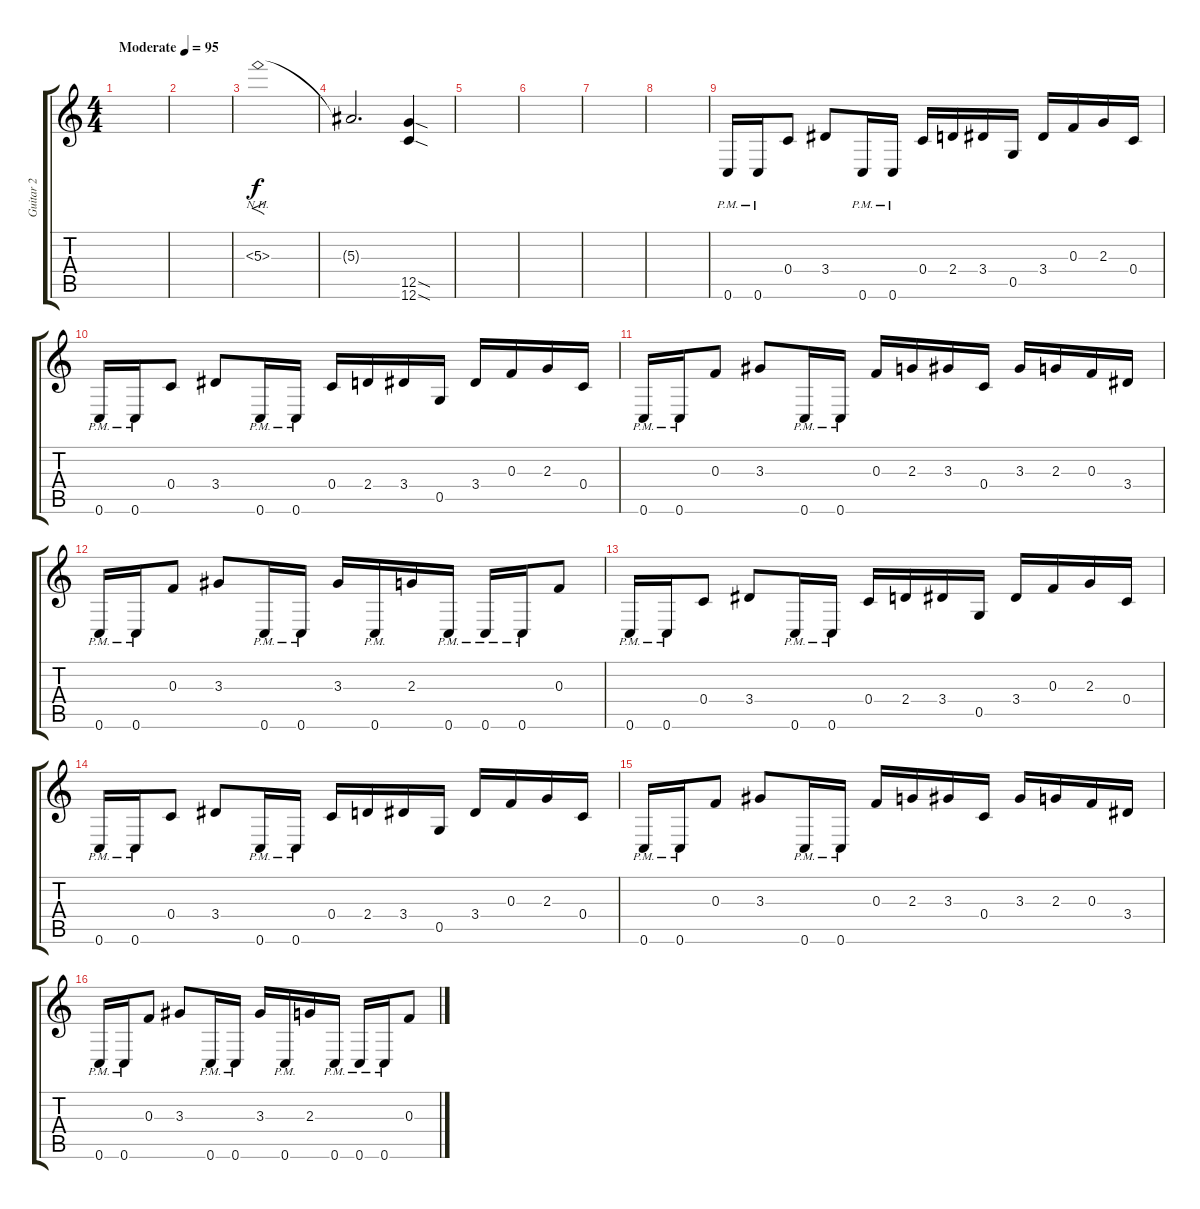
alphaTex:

\track ("Guitar 2" "Guitar 2") {instrument distortionguitar}
\staff {score tabs}
\tuning (D4 A3 F3 C3 G2 C2) {hide}
\ts (4 4)
\tempo (95 "Moderate")
\clef g2
\ks c
|
|
5.3{nh}.1{f} |
5.3{t}.2{d dy f} (12.5{sod} 12.6{sod}).4 |
|
|
|
|
0.6{pm}.16 0.6{pm}.16 0.4.8 3.4.8 0.6{pm}.16 0.6{pm}.16 0.4.16 2.4.16 3.4.16 0.5.16 3.4.16 0.3.16 2.3.16 0.4.16 |
0.6{pm}.16 0.6{pm}.16 0.4.8 3.4.8 0.6{pm}.16 0.6{pm}.16 0.4.16 2.4.16 3.4.16 0.5.16 3.4.16 0.3.16 2.3.16 0.4.16 |
0.6{pm}.16 0.6{pm}.16 0.3.8 3.3.8 0.6{pm}.16 0.6{pm}.16 0.3.16 2.3.16 3.3.16 0.4.16 3.3.16 2.3.16 0.3.16 3.4.16 |
0.6{pm}.16 0.6{pm}.16 0.3.8 3.3.8 0.6{pm}.16 0.6{pm}.16 3.3.16 0.6{pm}.16 2.3.16 0.6{pm}.16 0.6{pm}.16 0.6{pm}.16 0.3.8 |
0.6{pm}.16 0.6{pm}.16 0.4.8 3.4.8 0.6{pm}.16 0.6{pm}.16 0.4.16 2.4.16 3.4.16 0.5.16 3.4.16 0.3.16 2.3.16 0.4.16 |
0.6{pm}.16 0.6{pm}.16 0.4.8 3.4.8 0.6{pm}.16 0.6{pm}.16 0.4.16 2.4.16 3.4.16 0.5.16 3.4.16 0.3.16 2.3.16 0.4.16 |
0.6{pm}.16 0.6{pm}.16 0.3.8 3.3.8 0.6{pm}.16 0.6{pm}.16 0.3.16 2.3.16 3.3.16 0.4.16 3.3.16 2.3.16 0.3.16 3.4.16 |
0.6{pm}.16 0.6{pm}.16 0.3.8 3.3.8 0.6{pm}.16 0.6{pm}.16 3.3.16 0.6{pm}.16 2.3.16 0.6{pm}.16 0.6{pm}.16 0.6{pm}.16 0.3.8
